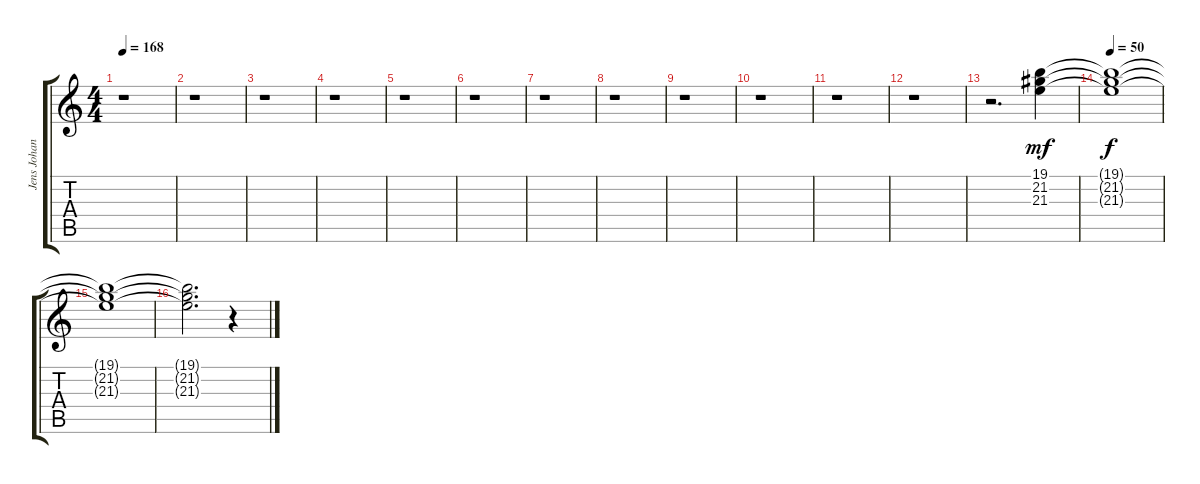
\track ("Jens Johansson (KeyBoards 1) " "Jens Johan") {instrument lead2sawtooth}
\staff {score tabs}
\tuning (E4 B3 G3 D3 A2 E2) {hide}
\ts (4 4)
\tempo 168
\clef g2
\ks c
r.1{dy ff} |
r.1 |
r.1 |
r.1 |
r.1 |
r.1 |
r.1 |
r.1 |
r.1 |
r.1 |
r.1 |
r.1 |
r.2{d} (19.1 21.2 21.3).4{dy mf instrument drawbarorgan} |
\tempo 50
(19.1{t} 21.2{t} 21.3{t}).1{dy f} |
(19.1{t} 21.2{t} 21.3{t}).1 |
(19.1{t} 21.2{t} 21.3{t}).2{d} r.4
